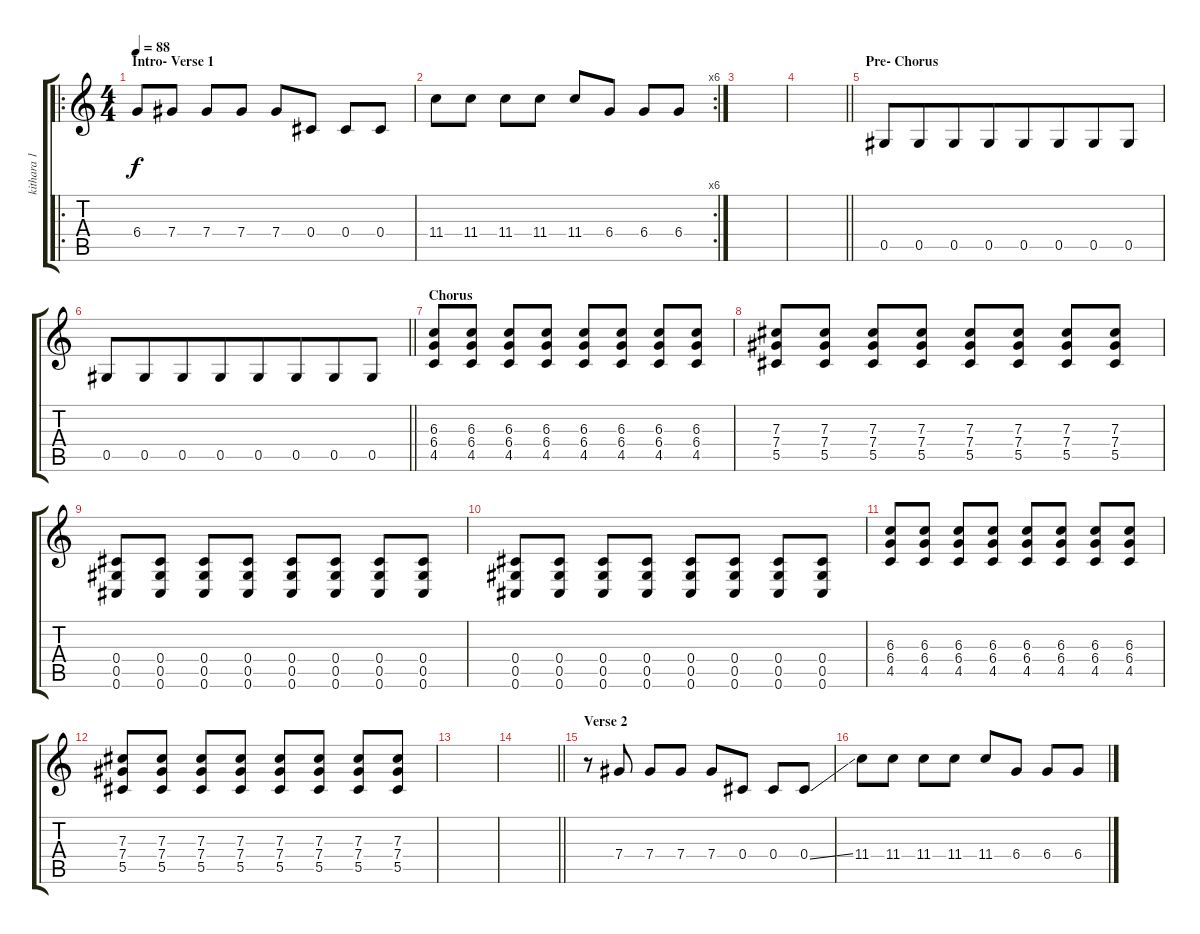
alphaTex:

\track ("kithara 1" "kithara 1") {instrument acousticguitarnylon}
\staff {score tabs}
\tuning (Eb4 Bb3 Gb3 Db3 Ab2 Db2) {hide}
\ro
\ts (4 4)
\section ("" "Intro- Verse 1")
\tempo 88
\clef g2
\ks c
6.4.8{dy f instrument acousticguitarnylon} 7.4.8 7.4.8 7.4.8 7.4.8 0.4.8 0.4.8 0.4.8 |
\rc 6
11.4.8 11.4.8 11.4.8 11.4.8 11.4.8 6.4.8 6.4.8 6.4.8 |
|
\barLineRight lightlight
|
\section ("" "Pre- Chorus")
0.5.8 0.5.8{beam merge} 0.5.8 0.5.8{beam merge} 0.5.8 0.5.8{beam merge} 0.5.8 0.5.8 |
\barLineRight lightlight
0.5.8 0.5.8{beam merge} 0.5.8 0.5.8{beam merge} 0.5.8 0.5.8{beam merge} 0.5.8 0.5.8 |
\section ("" "Chorus")
(6.3 6.4 4.5).8{instrument distortionguitar} (6.3 6.4 4.5).8 (6.3 6.4 4.5).8 (6.3 6.4 4.5).8 (6.3 6.4 4.5).8 (6.3 6.4 4.5).8 (6.3 6.4 4.5).8 (6.3 6.4 4.5).8 |
(7.3 7.4 5.5).8 (7.3 7.4 5.5).8 (7.3 7.4 5.5).8 (7.3 7.4 5.5).8 (7.3 7.4 5.5).8 (7.3 7.4 5.5).8 (7.3 7.4 5.5).8 (7.3 7.4 5.5).8 |
(0.4 0.5 0.6).8 (0.4 0.5 0.6).8 (0.4 0.5 0.6).8 (0.4 0.5 0.6).8 (0.4 0.5 0.6).8 (0.4 0.5 0.6).8 (0.4 0.5 0.6).8 (0.4 0.5 0.6).8 |
(0.4 0.5 0.6).8 (0.4 0.5 0.6).8 (0.4 0.5 0.6).8 (0.4 0.5 0.6).8 (0.4 0.5 0.6).8 (0.4 0.5 0.6).8 (0.4 0.5 0.6).8 (0.4 0.5 0.6).8 |
(6.3 6.4 4.5).8 (6.3 6.4 4.5).8 (6.3 6.4 4.5).8 (6.3 6.4 4.5).8 (6.3 6.4 4.5).8 (6.3 6.4 4.5).8 (6.3 6.4 4.5).8 (6.3 6.4 4.5).8 |
(7.3 7.4 5.5).8 (7.3 7.4 5.5).8 (7.3 7.4 5.5).8 (7.3 7.4 5.5).8 (7.3 7.4 5.5).8 (7.3 7.4 5.5).8 (7.3 7.4 5.5).8 (7.3 7.4 5.5).8 |
|
\barLineRight lightlight
|
\section ("" "Verse 2")
r.8{instrument acousticguitarnylon} 7.4.8 7.4.8 7.4.8 7.4.8 0.4.8 0.4.8 0.4{ss}.8 |
11.4.8 11.4.8 11.4.8 11.4.8 11.4.8 6.4.8 6.4.8 6.4.8
